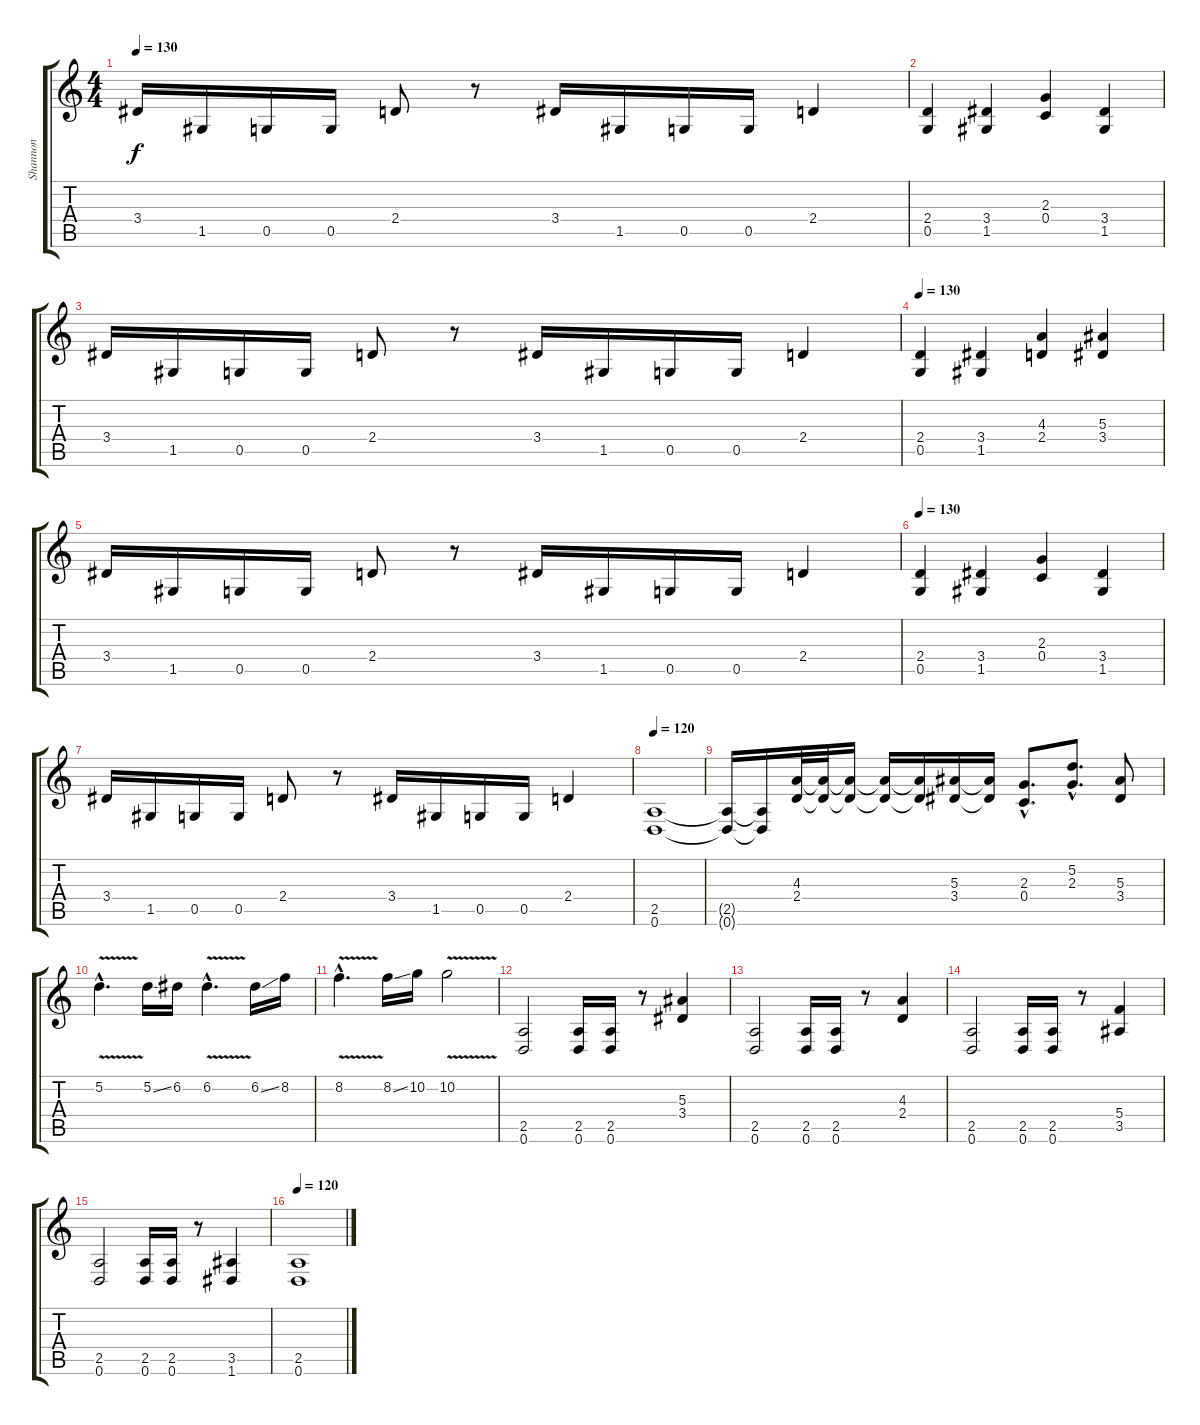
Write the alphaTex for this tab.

\track ("Shannon" "Shannon") {instrument distortionguitar}
\staff {score tabs}
\tuning (D4 A3 F3 C3 G2 D2) {hide}
\ts (4 4)
\tempo 130
\clef g2
\ks c
3.4.16{dy f} 1.5.16 0.5.16 0.5.16 2.4.8 r.8 3.4.16 1.5.16 0.5.16 0.5.16 2.4.4 |
(2.4 0.5).4 (3.4 1.5).4 (2.3 0.4).4 (3.4 1.5).4 |
3.4.16 1.5.16 0.5.16 0.5.16 2.4.8 r.8 3.4.16 1.5.16 0.5.16 0.5.16 2.4.4 |
\tempo 130
(2.4 0.5).4 (3.4 1.5).4 (4.3 2.4).4 (5.3 3.4).4 |
3.4.16 1.5.16 0.5.16 0.5.16 2.4.8 r.8 3.4.16 1.5.16 0.5.16 0.5.16 2.4.4 |
\tempo 130
(2.4 0.5).4 (3.4 1.5).4 (2.3 0.4).4 (3.4 1.5).4 |
3.4.16 1.5.16 0.5.16 0.5.16 2.4.8 r.8 3.4.16 1.5.16 0.5.16 0.5.16 2.4.4 |
\tempo 120
(2.5 0.6).1 |
(2.5{t} 0.6{t}).16 (2.5{t} 0.6{t}).16 (4.3 2.4).32 (4.3{t} 2.4{t}).32 (4.3{t} 2.4{t}).16 (4.3{t} 2.4{t}).16 (4.3{t} 2.4{t}).16 (5.3 3.4).16 (5.3{t} 3.4{t}).16 (2.3{hac} 0.4{hac}).8{d} (5.2{hac} 2.3{hac}).8{d} (5.3 3.4).8 |
5.2{v hac}.4{d} 5.2{ss}.16 6.2.16 6.2{v hac}.4{d} 6.2{ss}.16 8.2.16 |
8.2{v hac}.4{d} 8.2{ss}.16 10.2.16 10.2{v}.2 |
(2.5 0.6).2 (2.5 0.6).16 (2.5 0.6).16 r.8 (5.3 3.4).4 |
(2.5 0.6).2 (2.5 0.6).16 (2.5 0.6).16 r.8 (4.3 2.4).4 |
(2.5 0.6).2 (2.5 0.6).16 (2.5 0.6).16 r.8 (5.4 3.5).4 |
(2.5 0.6).2 (2.5 0.6).16 (2.5 0.6).16 r.8 (3.5 1.6).4 |
\tempo 120
(2.5 0.6).1
